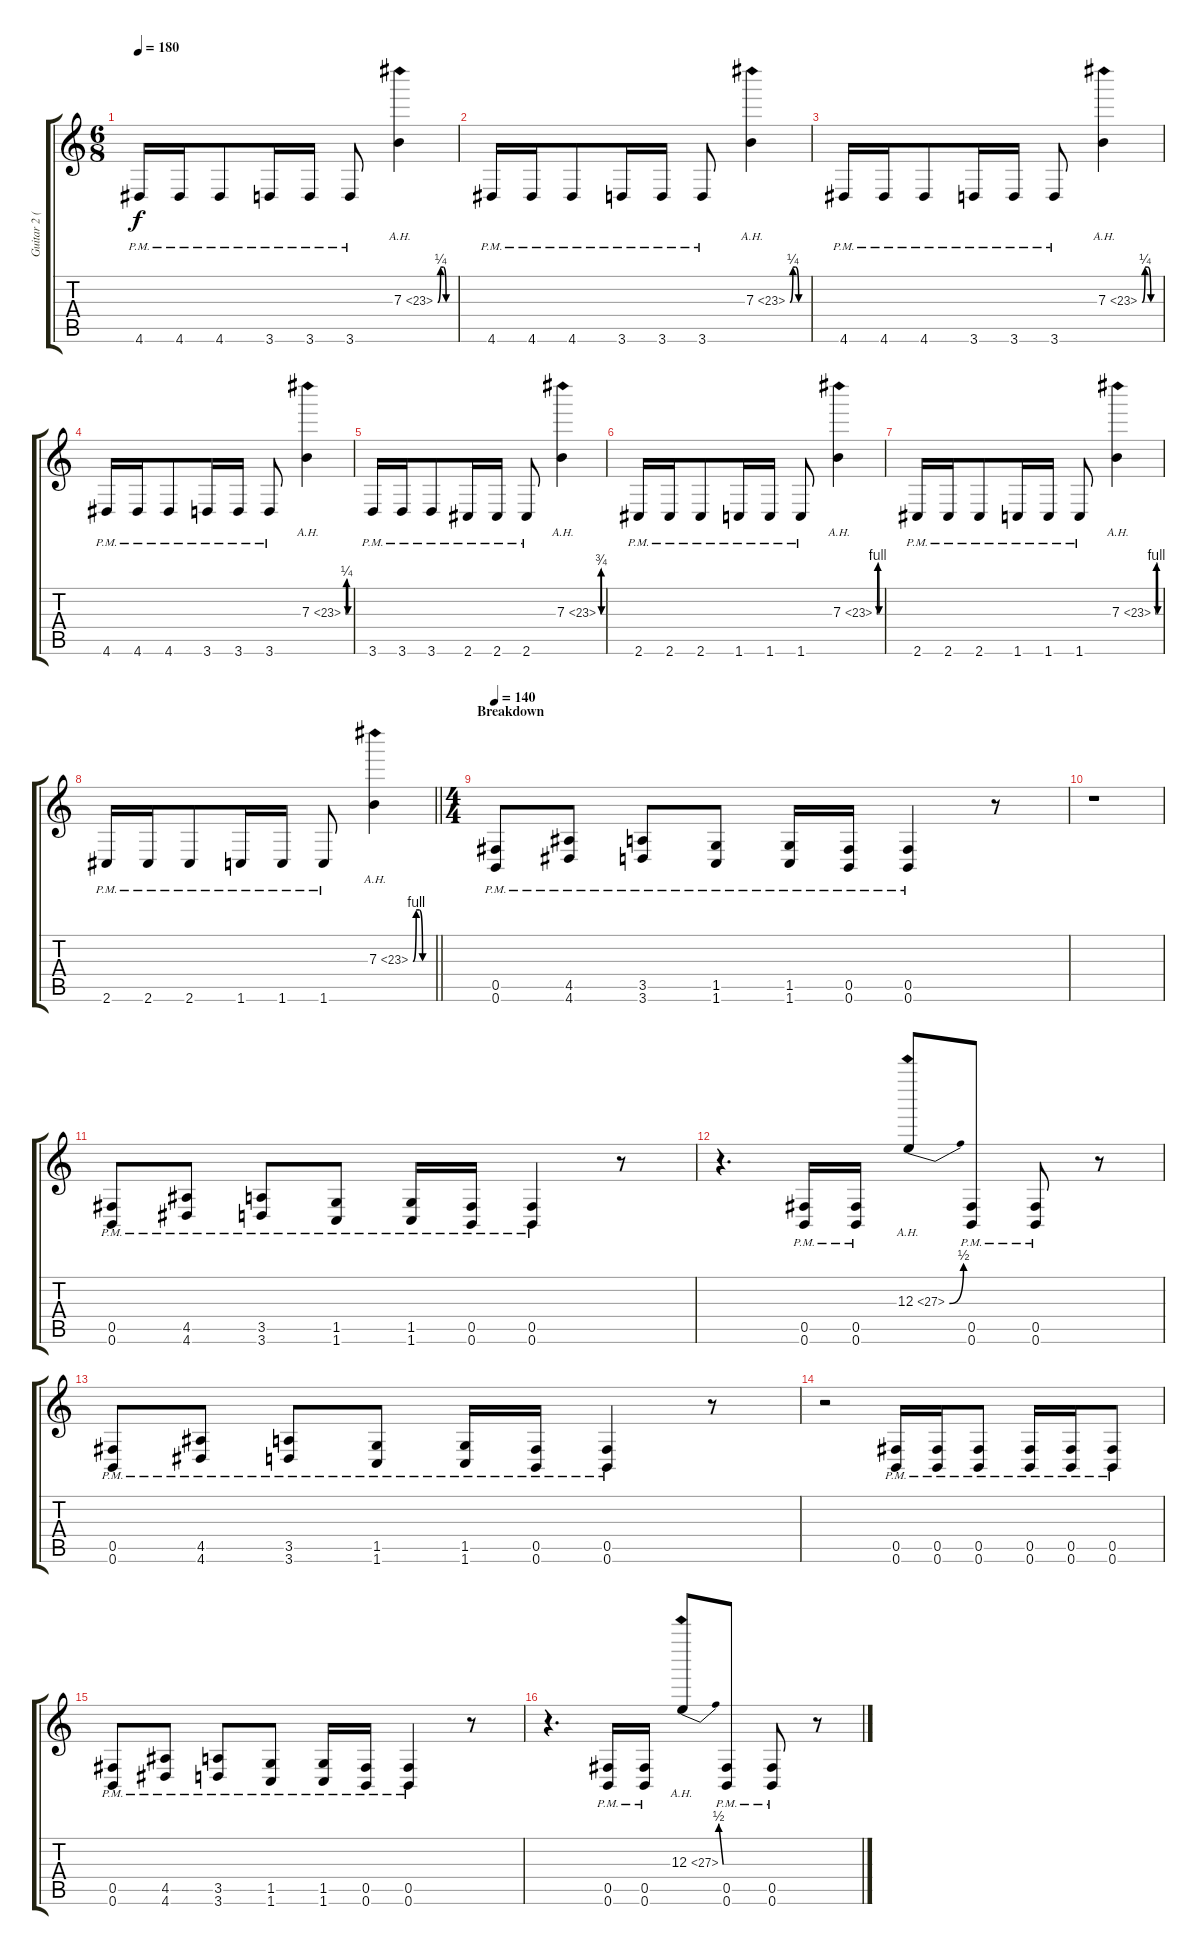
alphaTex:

\track ("Guitar 2 (Left)" "Guitar 2 (") {instrument overdrivenguitar}
\staff {score tabs}
\tuning (Db4 Ab3 E3 B2 Gb2 B1) {hide}
\ts (6 8)
\tempo 180
\clef g2
\ks c
4.6{pm}.16{dy f} 4.6{pm}.16 4.6{pm}.8 3.6{pm}.16 3.6{pm}.16 3.6{pm}.8 7.3{be (custom 0 0 10 1 20 1 30 0 60 0) ah 16}.4 |
4.6{pm}.16 4.6{pm}.16 4.6{pm}.8 3.6{pm}.16 3.6{pm}.16 3.6{pm}.8 7.3{be (custom 0 0 10 1 20 1 30 0 60 0) ah 16}.4 |
4.6{pm}.16 4.6{pm}.16 4.6{pm}.8 3.6{pm}.16 3.6{pm}.16 3.6{pm}.8 7.3{be (custom 0 0 10 1 20 1 30 0 60 0) ah 16}.4 |
4.6{pm}.16 4.6{pm}.16 4.6{pm}.8 3.6{pm}.16 3.6{pm}.16 3.6{pm}.8 7.3{be (custom 0 0 10 1 20 1 30 0 60 0) ah 16}.4 |
3.6{pm}.16 3.6{pm}.16 3.6{pm}.8 2.6{pm}.16 2.6{pm}.16 2.6{pm}.8 7.3{be (custom 0 0 10 3 20 3 30 0 60 0) ah 16}.4 |
2.6{pm}.16 2.6{pm}.16 2.6{pm}.8 1.6{pm}.16 1.6{pm}.16 1.6{pm}.8 7.3{be (custom 0 0 10 4 20 4 30 0 60 0) ah 16}.4 |
2.6{pm}.16 2.6{pm}.16 2.6{pm}.8 1.6{pm}.16 1.6{pm}.16 1.6{pm}.8 7.3{be (custom 0 0 10 4 20 4 30 0 60 0) ah 16}.4 |
\barLineRight lightlight
2.6{pm}.16 2.6{pm}.16 2.6{pm}.8 1.6{pm}.16 1.6{pm}.16 1.6{pm}.8 7.3{be (custom 0 0 10 4 20 4 30 0 60 0) ah 16}.4 |
\ts (4 4)
\section ("" "Breakdown")
\tempo 140
(0.5{pm} 0.6{pm}).8 (4.5{pm} 4.6{pm}).8 (3.5{pm} 3.6{pm}).8 (1.5{pm} 1.6{pm}).8 (1.5{pm} 1.6{pm}).16 (0.5{pm} 0.6{pm}).16 (0.5{pm} 0.6{pm}).4 r.8 |
r.1 |
(0.5{pm} 0.6{pm}).8 (4.5{pm} 4.6{pm}).8 (3.5{pm} 3.6{pm}).8 (1.5{pm} 1.6{pm}).8 (1.5{pm} 1.6{pm}).16 (0.5{pm} 0.6{pm}).16 (0.5{pm} 0.6{pm}).4 r.8 |
r.4{d} (0.5 0.6{pm}).16 (0.5 0.6{pm}).16 12.3{be (bend 0 0 60 2) ah 15}.8 (0.5 0.6{pm}).8 (0.5 0.6{pm}).8 r.8 |
(0.5{pm} 0.6{pm}).8 (4.5{pm} 4.6{pm}).8 (3.5{pm} 3.6{pm}).8 (1.5{pm} 1.6{pm}).8 (1.5{pm} 1.6{pm}).16 (0.5{pm} 0.6{pm}).16 (0.5{pm} 0.6{pm}).4 r.8 |
r.2 (0.5{pm} 0.6{pm}).16 (0.5{pm} 0.6{pm}).16 (0.5{pm} 0.6{pm}).8 (0.5{pm} 0.6{pm}).16 (0.5{pm} 0.6{pm}).16 (0.5{pm} 0.6{pm}).8 |
(0.5{pm} 0.6{pm}).8 (4.5{pm} 4.6{pm}).8 (3.5{pm} 3.6{pm}).8 (1.5{pm} 1.6{pm}).8 (1.5{pm} 1.6{pm}).16 (0.5{pm} 0.6{pm}).16 (0.5{pm} 0.6{pm}).4 r.8 |
r.4{d} (0.5 0.6{pm}).16 (0.5 0.6{pm}).16 12.3{be (bend 0 0 60 2) ah 15}.8 (0.5 0.6{pm}).8 (0.5 0.6{pm}).8 r.8
